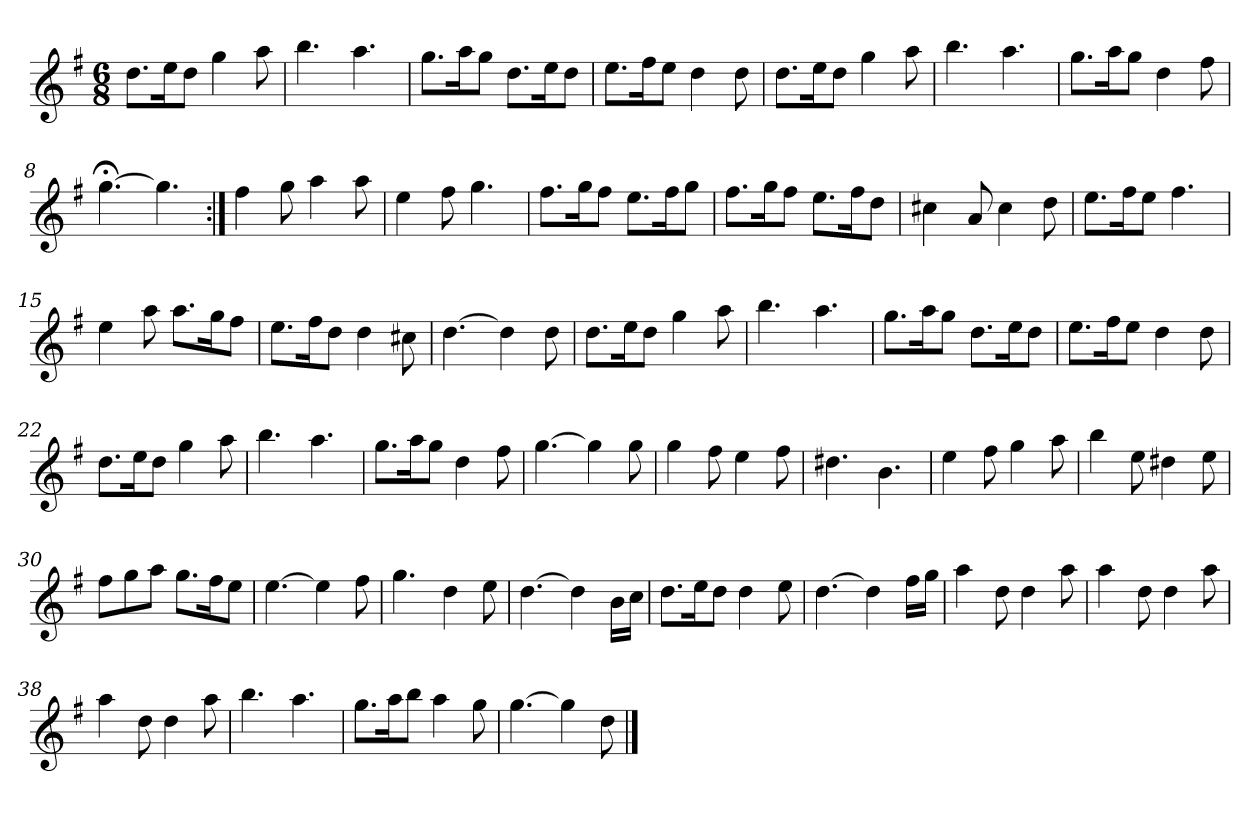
**kern
*part1
*staff1
*clefG2
*k[f#]
*G:
*M6/8
*MM120
=1
8.dd\L
16ee\K
8dd\J
4gg
8aa
=2
4.bb
4.aa
=3
8.gg\L
16aa\K
8gg\J
8.dd\L
16ee\K
8dd\J
=4
8.ee\L
16ff#\K
8ee\J
4dd
8dd
=5
8.dd\L
16ee\K
8dd\J
4gg
8aa
=6
4.bb
4.aa
=7
8.gg\L
16aa\K
8gg\J
4dd
8ff#
=8
[4.gg;<
4.gg]
=9:|!
4ff#
8gg
4aa
8aa
=10
4ee
8ff#
4.gg
=11
8.ff#\L
16gg\K
8ff#\J
8.ee\L
16ff#\K
8gg\J
=12
8.ff#\L
16gg\K
8ff#\J
8.ee\L
16ff#\K
8dd\J
=13
4cc#X
8a
4cc#
8dd
=14
8.ee\L
16ff#\K
8ee\J
4.ff#
=15
4ee
8aa
8.aa\L
16gg\K
8ff#\J
=16
8.ee\L
16ff#\K
8dd\J
4dd
8cc#X
=17
[4.dd
4dd]
8dd
=18
8.dd\L
16ee\K
8dd\J
4gg
8aa
=19
4.bb
4.aa
=20
8.gg\L
16aa\K
8gg\J
8.dd\L
16ee\K
8dd\J
=21
8.ee\L
16ff#\K
8ee\J
4dd
8dd
=22
8.dd\L
16ee\K
8dd\J
4gg
8aa
=23
4.bb
4.aa
=24
8.gg\L
16aa\K
8gg\J
4dd
8ff#
=25
[4.gg
4gg]
8gg
=26
4gg
8ff#
4ee
8ff#
=27
4.dd#X
4.b
=28
4ee
8ff#
4gg
8aa
=29
4bb
8ee
4dd#X
8ee
=30
8ff#\L
8gg\
8aa\J
8.gg\L
16ff#\K
8ee\J
=31
[4.ee
4ee]
8ff#
=32
4.gg
4dd
8ee
=33
[4.dd
4dd]
16b\LL
16cc\JJ
=34
8.dd\L
16ee\K
8dd\J
4dd
8ee
=35
[4.dd
4dd]
16ff#\LL
16gg\JJ
=36
4aa
8dd
4dd
8aa
=37
4aa
8dd
4dd
8aa
=38
4aa
8dd
4dd
8aa
=39
4.bb
4.aa
=40
8.gg\L
16aa\K
8bb\J
4aa
8gg
=41
[4.gg
4gg]
8dd
==
*-
